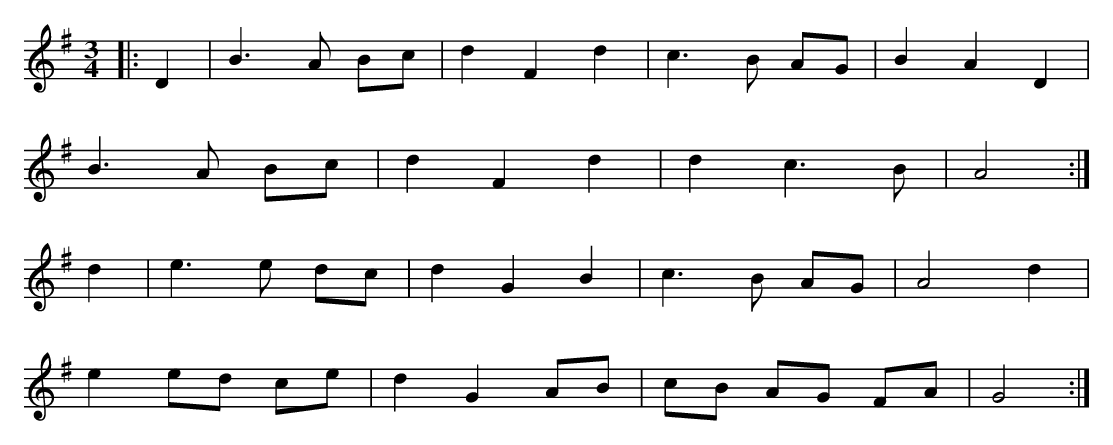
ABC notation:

X:1
M:3/4
K:G
|:D2| B3 A Bc| d2 F2 d2| c3 B AG| B2 A2 D2|
 B3 A Bc| d2 F2 d2| d2 c3 B| A4:|
d2| e3 e dc| d2 G2 B2| c3 B AG| A4 d2|
 e2 ed ce| d2 G2 AB| cB AG FA| G4:|
